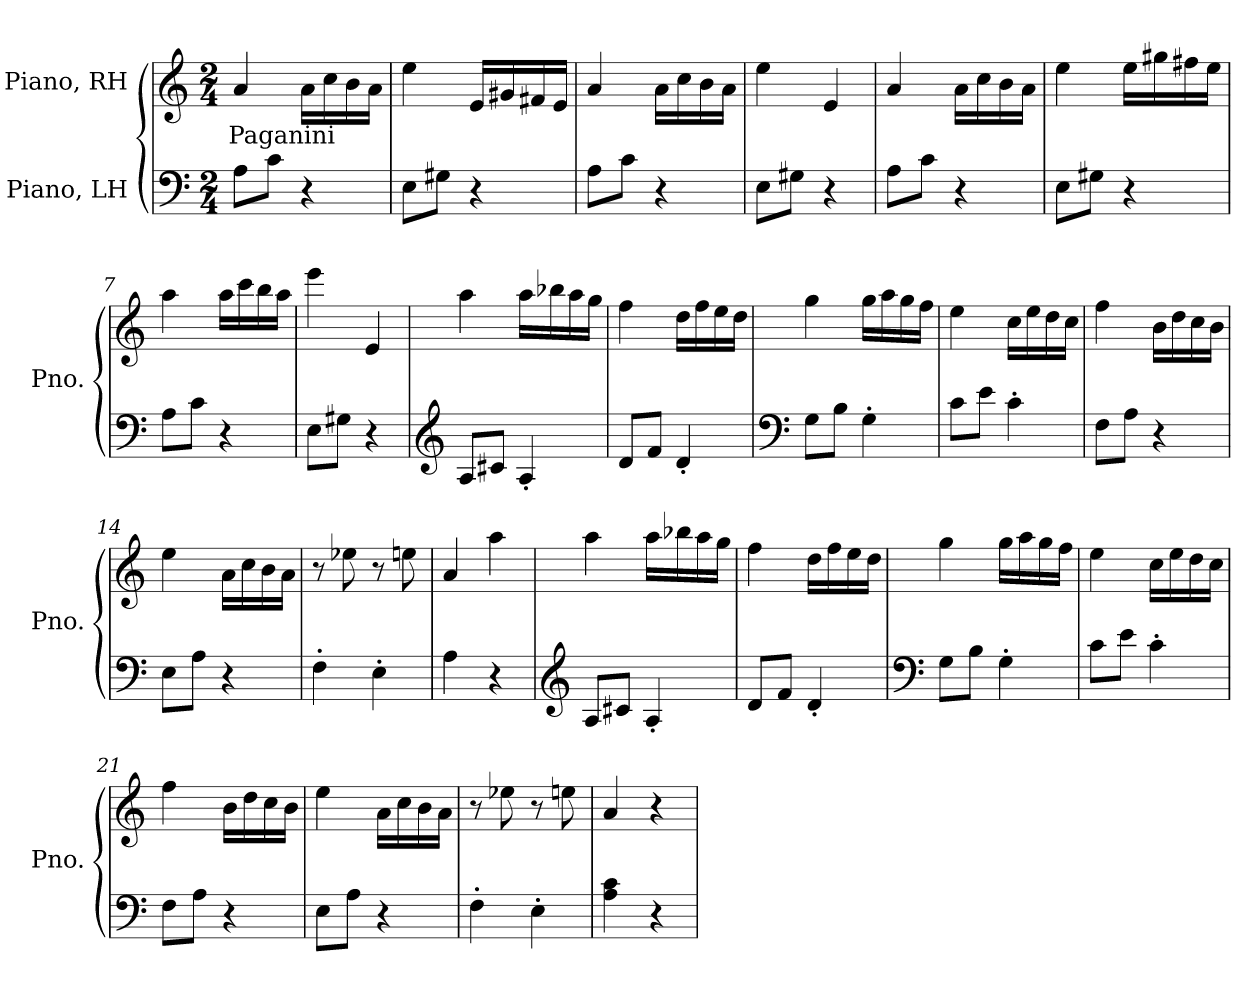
**kern	**kern	**text
*part2	*part1	*part1
*staff2	*staff1	*staff1
*I"Piano, LH	*I"Piano, RH	*
*I'Pno.	*I'Pno.	*
*clefF4	*clefG2	*
*k[]	*k[]	*
*M2/4	*M2/4	*
*MM110	*MM110	*
=1	=1	=1
!	!	!LO:LY:b
8A\L	4a/	Paganini
8c\J	.	.
4r	16a\LL	.
.	16cc\	.
.	16b\	.
.	16a\JJ	.
=2	=2	=2
8E\L	4ee\	.
8G#X\J	.	.
4r	16e/LL	.
.	16g#X/	.
.	16f#X/	.
.	16e/JJ	.
=3	=3	=3
8A\L	4a/	.
8c\J	.	.
4r	16a\LL	.
.	16cc\	.
.	16b\	.
.	16a\JJ	.
=4	=4	=4
8E\L	4ee\	.
8G#X\J	.	.
4r	4e/	.
=5	=5	=5
8A\L	4a/	.
8c\J	.	.
4r	16a\LL	.
.	16cc\	.
.	16b\	.
.	16a\JJ	.
!!LO:LB:g=z
=6	=6	=6
8E\L	4ee\	.
8G#X\J	.	.
4r	16ee\LL	.
.	16gg#X\	.
.	16ff#X\	.
.	16ee\JJ	.
=7	=7	=7
8A\L	4aa\	.
8c\J	.	.
4r	16aa\LL	.
.	16ccc\	.
.	16bb\	.
.	16aa\JJ	.
=8	=8	=8
8E\L	4eee\	.
8G#X\J	.	.
4r	4e/	.
=9	=9	=9
*clefG2	*	*
8A/L	4aa\	.
8c#X/J	.	.
4A'/	16aa\LL	.
.	16bb-X\	.
.	16aa\	.
.	16gg\JJ	.
=10	=10	=10
8d/L	4ff\	.
8f/J	.	.
4d'/	16dd\LL	.
.	16ff\	.
.	16ee\	.
.	16dd\JJ	.
!!LO:LB:g=z
=11	=11	=11
*clefF4	*	*
8G\L	4gg\	.
8B\J	.	.
4G'\	16gg\LL	.
.	16aa\	.
.	16gg\	.
.	16ff\JJ	.
=12	=12	=12
8c\L	4ee\	.
8e\J	.	.
4c'\	16cc\LL	.
.	16ee\	.
.	16dd\	.
.	16cc\JJ	.
=13	=13	=13
8F\L	4ff\	.
8A\J	.	.
4r	16b\LL	.
.	16dd\	.
.	16cc\	.
.	16b\JJ	.
=14	=14	=14
8E\L	4ee\	.
8A\J	.	.
4r	16a\LL	.
.	16cc\	.
.	16b\	.
.	16a\JJ	.
=15	=15	=15
4F'\	8r	.
.	8ee-X\	.
4E'\	8r	.
.	8een\	.
=16	=16	=16
4A\	4a/	.
4r	4aa\	.
!!LO:LB:g=z
=17	=17	=17
*clefG2	*	*
8A/L	4aa\	.
8c#X/J	.	.
4A'/	16aa\LL	.
.	16bb-X\	.
.	16aa\	.
.	16gg\JJ	.
=18	=18	=18
8d/L	4ff\	.
8f/J	.	.
4d'/	16dd\LL	.
.	16ff\	.
.	16ee\	.
.	16dd\JJ	.
=19	=19	=19
*clefF4	*	*
8G\L	4gg\	.
8B\J	.	.
4G'\	16gg\LL	.
.	16aa\	.
.	16gg\	.
.	16ff\JJ	.
=20	=20	=20
8c\L	4ee\	.
8e\J	.	.
4c'\	16cc\LL	.
.	16ee\	.
.	16dd\	.
.	16cc\JJ	.
=21	=21	=21
8F\L	4ff\	.
8A\J	.	.
4r	16b\LL	.
.	16dd\	.
.	16cc\	.
.	16b\JJ	.
!!LO:LB:g=z
=22	=22	=22
8E\L	4ee\	.
8A\J	.	.
4r	16a\LL	.
.	16cc\	.
.	16b\	.
.	16a\JJ	.
=23	=23	=23
4F'\	8r	.
.	8ee-X\	.
4E'\	8r	.
.	8een\	.
=24	=24	=24
4A\ 4c\	4a/	.
4r	4r	.
=	=	=
*-	*-	*-
